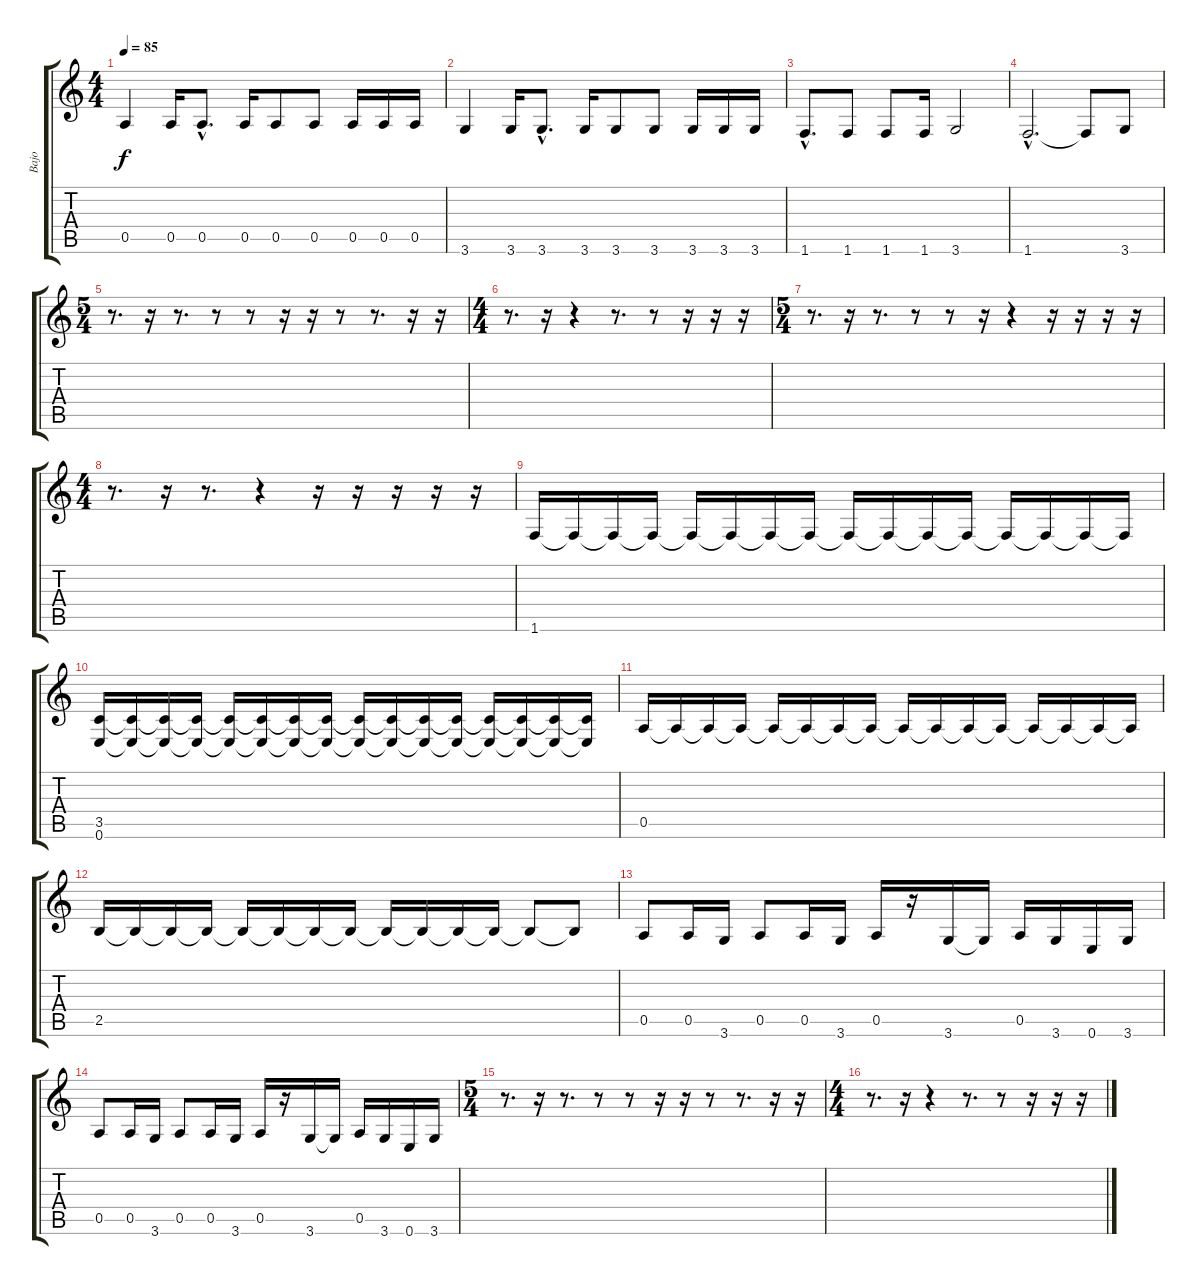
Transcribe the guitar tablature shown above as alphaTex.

\track ("Bajo" "Bajo") {instrument electricbasspick}
\staff {score tabs}
\tuning (E4 B3 G3 D3 A2 E2) {hide}
\ts (4 4)
\tempo 85
\clef g2
\ks c
0.5.4{dy f instrument electricbasspick} 0.5.16 0.5{hac}.8{d} 0.5.16 0.5.8 0.5.8 0.5.16 0.5.16 0.5.16 |
3.6.4 3.6.16 3.6{hac}.8{d} 3.6.16 3.6.8 3.6.8 3.6.16 3.6.16 3.6.16 |
1.6{hac}.8{d} 1.6.8 1.6.8 1.6.16 3.6.2 |
1.6{hac}.2{d} 1.6{t}.8 3.6.8 |
\ts (5 4)
r.8{d} r.16 r.8{d} r.8 r.8 r.16 r.16 r.8 r.8{d} r.16 r.16 |
\ts (4 4)
r.8{d} r.16 r.4 r.8{d} r.8 r.16 r.16 r.16 |
\ts (5 4)
r.8{d} r.16 r.8{d} r.8 r.8 r.16 r.4 r.16 r.16 r.16 r.16 |
\ts (4 4)
r.8{d} r.16 r.8{d} r.4 r.16 r.16 r.16 r.16 r.16 |
1.6.16 1.6{t}.16 1.6{t}.16 1.6{t}.16 1.6{t}.16 1.6{t}.16 1.6{t}.16 1.6{t}.16 1.6{t}.16 1.6{t}.16 1.6{t}.16 1.6{t}.16 1.6{t}.16 1.6{t}.16 1.6{t}.16 1.6{t}.16 |
(3.5 0.6).16 (3.5{t} 0.6{t}).16 (3.5{t} 0.6{t}).16 (3.5{t} 0.6{t}).16 (3.5{t} 0.6{t}).16 (3.5{t} 0.6{t}).16 (3.5{t} 0.6{t}).16 (3.5{t} 0.6{t}).16 (3.5{t} 0.6{t}).16 (3.5{t} 0.6{t}).16 (3.5{t} 0.6{t}).16 (3.5{t} 0.6{t}).16 (3.5{t} 0.6{t}).16 (3.5{t} 0.6{t}).16 (3.5{t} 0.6{t}).16 (3.5{t} 0.6{t}).16 |
0.5.16 0.5{t}.16 0.5{t}.16 0.5{t}.16 0.5{t}.16 0.5{t}.16 0.5{t}.16 0.5{t}.16 0.5{t}.16 0.5{t}.16 0.5{t}.16 0.5{t}.16 0.5{t}.16 0.5{t}.16 0.5{t}.16 0.5{t}.16 |
2.5.16 2.5{t}.16 2.5{t}.16 2.5{t}.16 2.5{t}.16 2.5{t}.16 2.5{t}.16 2.5{t}.16 2.5{t}.16 2.5{t}.16 2.5{t}.16 2.5{t}.16 2.5{t}.8 2.5{t}.8 |
0.5.8 0.5.16 3.6.16 0.5.8 0.5.16 3.6.16 0.5.16 r.16 3.6.16 3.6{t}.16 0.5.16 3.6.16 0.6.16 3.6.16 |
0.5.8 0.5.16 3.6.16 0.5.8 0.5.16 3.6.16 0.5.16 r.16 3.6.16 3.6{t}.16 0.5.16 3.6.16 0.6.16 3.6.16 |
\ts (5 4)
r.8{d} r.16 r.8{d} r.8 r.8 r.16 r.16 r.8 r.8{d} r.16 r.16 |
\ts (4 4)
r.8{d} r.16 r.4 r.8{d} r.8 r.16 r.16 r.16
